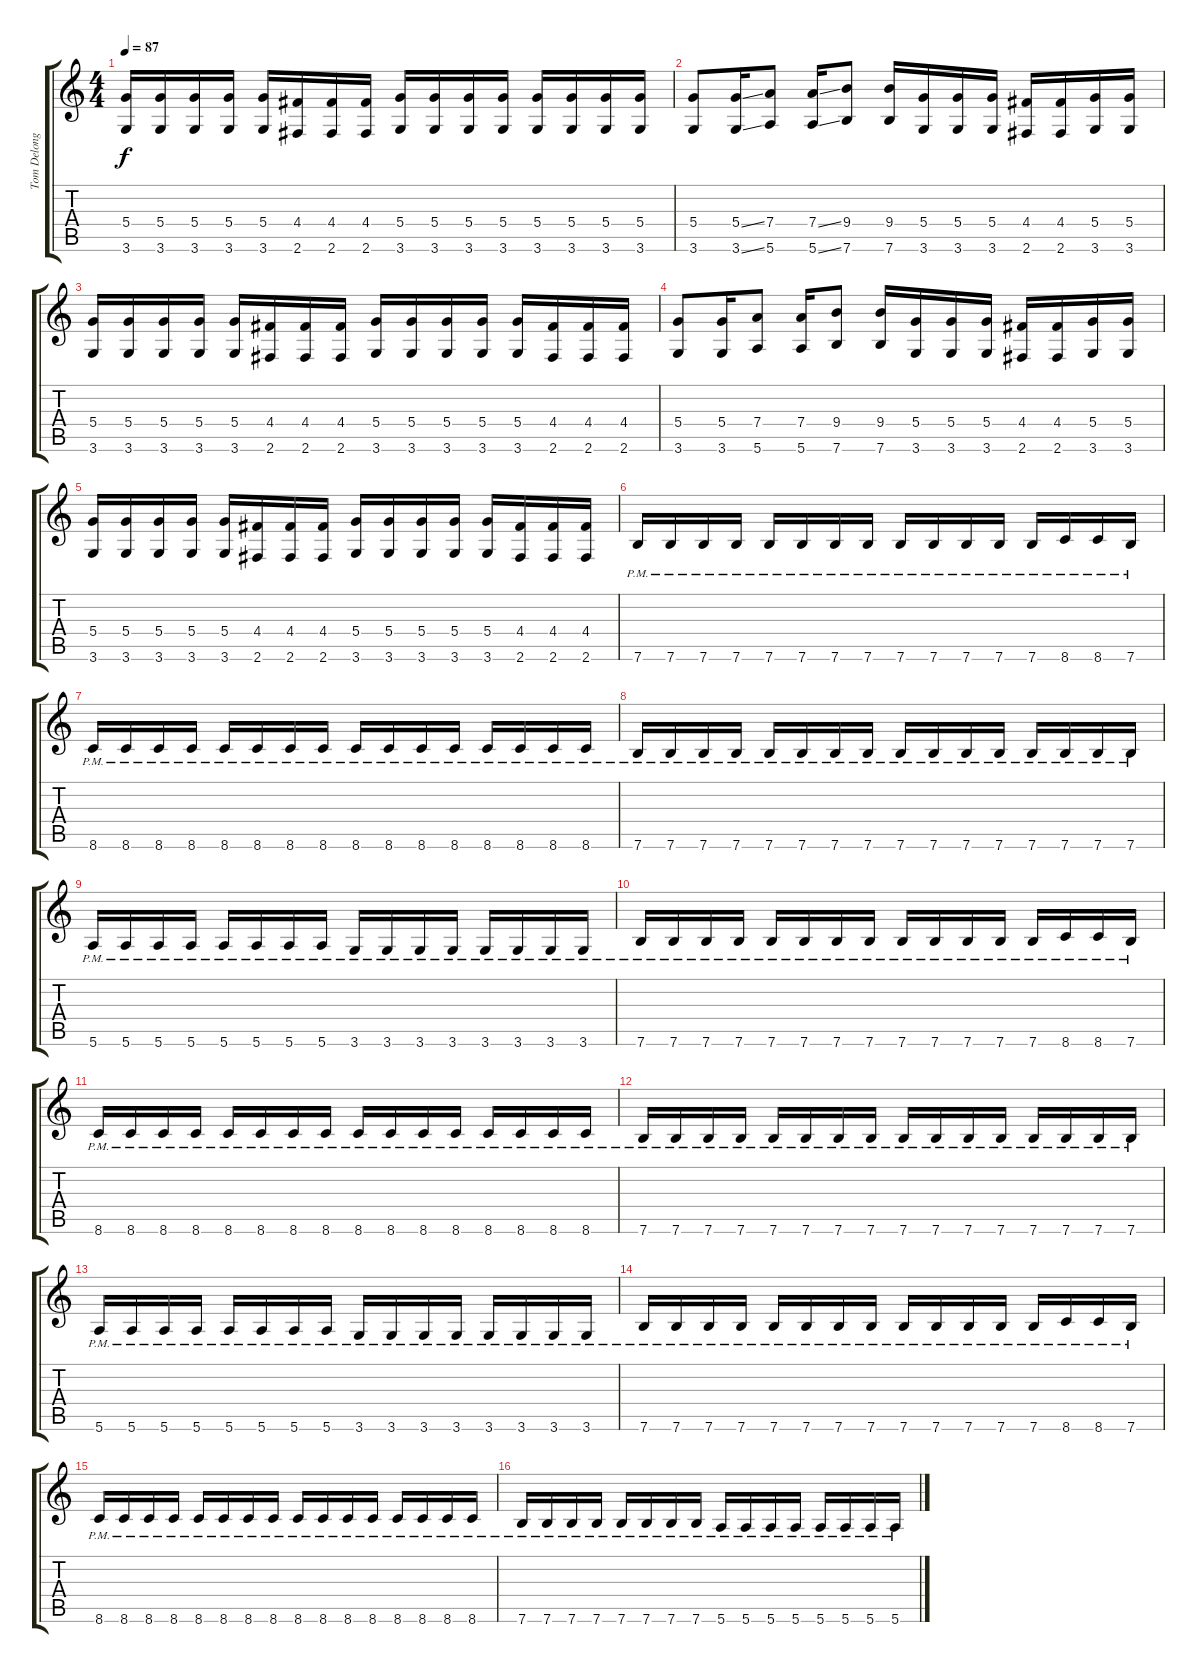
\track ("Tom Delonge" "Tom Delong") {instrument distortionguitar}
\staff {score tabs}
\tuning (E4 B3 G3 D3 A2 E2) {hide}
\ts (4 4)
\tempo 87
\clef g2
\ks c
(5.4 3.6).16{dy f instrument distortionguitar} (5.4 3.6).16 (5.4 3.6).16 (5.4 3.6).16 (5.4 3.6).16 (4.4 2.6).16 (4.4 2.6).16 (4.4 2.6).16 (5.4 3.6).16 (5.4 3.6).16 (5.4 3.6).16 (5.4 3.6).16 (5.4 3.6).16 (5.4 3.6).16 (5.4 3.6).16 (5.4 3.6).16 |
(5.4 3.6).8 (5.4{ss} 3.6{ss}).16 (7.4 5.6).8 (7.4{ss} 5.6{ss}).16 (9.4 7.6).8 (9.4 7.6).16 (5.4 3.6).16 (5.4 3.6).16 (5.4 3.6).16 (4.4 2.6).16 (4.4 2.6).16 (5.4 3.6).16 (5.4 3.6).16 |
(5.4 3.6).16 (5.4 3.6).16 (5.4 3.6).16 (5.4 3.6).16 (5.4 3.6).16 (4.4 2.6).16 (4.4 2.6).16 (4.4 2.6).16 (5.4 3.6).16 (5.4 3.6).16 (5.4 3.6).16 (5.4 3.6).16 (5.4 3.6).16 (4.4 2.6).16 (4.4 2.6).16 (4.4 2.6).16 |
(5.4 3.6).8 (5.4 3.6).16 (7.4 5.6).8 (7.4 5.6).16 (9.4 7.6).8 (9.4 7.6).16 (5.4 3.6).16 (5.4 3.6).16 (5.4 3.6).16 (4.4 2.6).16 (4.4 2.6).16 (5.4 3.6).16 (5.4 3.6).16 |
(5.4 3.6).16 (5.4 3.6).16 (5.4 3.6).16 (5.4 3.6).16 (5.4 3.6).16 (4.4 2.6).16 (4.4 2.6).16 (4.4 2.6).16 (5.4 3.6).16 (5.4 3.6).16 (5.4 3.6).16 (5.4 3.6).16 (5.4 3.6).16 (4.4 2.6).16 (4.4 2.6).16 (4.4 2.6).16 |
7.6{pm}.16 7.6{pm}.16 7.6{pm}.16 7.6{pm}.16 7.6{pm}.16 7.6{pm}.16 7.6{pm}.16 7.6{pm}.16 7.6{pm}.16 7.6{pm}.16 7.6{pm}.16 7.6{pm}.16 7.6{pm}.16 8.6{pm}.16 8.6{pm}.16 7.6{pm}.16 |
8.6{pm}.16 8.6{pm}.16 8.6{pm}.16 8.6{pm}.16 8.6{pm}.16 8.6{pm}.16 8.6{pm}.16 8.6{pm}.16 8.6{pm}.16 8.6{pm}.16 8.6{pm}.16 8.6{pm}.16 8.6{pm}.16 8.6{pm}.16 8.6{pm}.16 8.6{pm}.16 |
7.6{pm}.16 7.6{pm}.16 7.6{pm}.16 7.6{pm}.16 7.6{pm}.16 7.6{pm}.16 7.6{pm}.16 7.6{pm}.16 7.6{pm}.16 7.6{pm}.16 7.6{pm}.16 7.6{pm}.16 7.6{pm}.16 7.6{pm}.16 7.6{pm}.16 7.6{pm}.16 |
5.6{pm}.16 5.6{pm}.16 5.6{pm}.16 5.6{pm}.16 5.6{pm}.16 5.6{pm}.16 5.6{pm}.16 5.6{pm}.16 3.6{pm}.16 3.6{pm}.16 3.6{pm}.16 3.6{pm}.16 3.6{pm}.16 3.6{pm}.16 3.6{pm}.16 3.6{pm}.16 |
7.6{pm}.16 7.6{pm}.16 7.6{pm}.16 7.6{pm}.16 7.6{pm}.16 7.6{pm}.16 7.6{pm}.16 7.6{pm}.16 7.6{pm}.16 7.6{pm}.16 7.6{pm}.16 7.6{pm}.16 7.6{pm}.16 8.6{pm}.16 8.6{pm}.16 7.6{pm}.16 |
8.6{pm}.16 8.6{pm}.16 8.6{pm}.16 8.6{pm}.16 8.6{pm}.16 8.6{pm}.16 8.6{pm}.16 8.6{pm}.16 8.6{pm}.16 8.6{pm}.16 8.6{pm}.16 8.6{pm}.16 8.6{pm}.16 8.6{pm}.16 8.6{pm}.16 8.6{pm}.16 |
7.6{pm}.16 7.6{pm}.16 7.6{pm}.16 7.6{pm}.16 7.6{pm}.16 7.6{pm}.16 7.6{pm}.16 7.6{pm}.16 7.6{pm}.16 7.6{pm}.16 7.6{pm}.16 7.6{pm}.16 7.6{pm}.16 7.6{pm}.16 7.6{pm}.16 7.6{pm}.16 |
5.6{pm}.16 5.6{pm}.16 5.6{pm}.16 5.6{pm}.16 5.6{pm}.16 5.6{pm}.16 5.6{pm}.16 5.6{pm}.16 3.6{pm}.16 3.6{pm}.16 3.6{pm}.16 3.6{pm}.16 3.6{pm}.16 3.6{pm}.16 3.6{pm}.16 3.6{pm}.16 |
7.6{pm}.16 7.6{pm}.16 7.6{pm}.16 7.6{pm}.16 7.6{pm}.16 7.6{pm}.16 7.6{pm}.16 7.6{pm}.16 7.6{pm}.16 7.6{pm}.16 7.6{pm}.16 7.6{pm}.16 7.6{pm}.16 8.6{pm}.16 8.6{pm}.16 7.6{pm}.16 |
8.6{pm}.16 8.6{pm}.16 8.6{pm}.16 8.6{pm}.16 8.6{pm}.16 8.6{pm}.16 8.6{pm}.16 8.6{pm}.16 8.6{pm}.16 8.6{pm}.16 8.6{pm}.16 8.6{pm}.16 8.6{pm}.16 8.6{pm}.16 8.6{pm}.16 8.6{pm}.16 |
7.6{pm}.16 7.6{pm}.16 7.6{pm}.16 7.6{pm}.16 7.6{pm}.16 7.6{pm}.16 7.6{pm}.16 7.6{pm}.16 5.6{pm}.16 5.6{pm}.16 5.6{pm}.16 5.6{pm}.16 5.6{pm}.16 5.6{pm}.16 5.6{pm}.16 5.6{pm}.16
